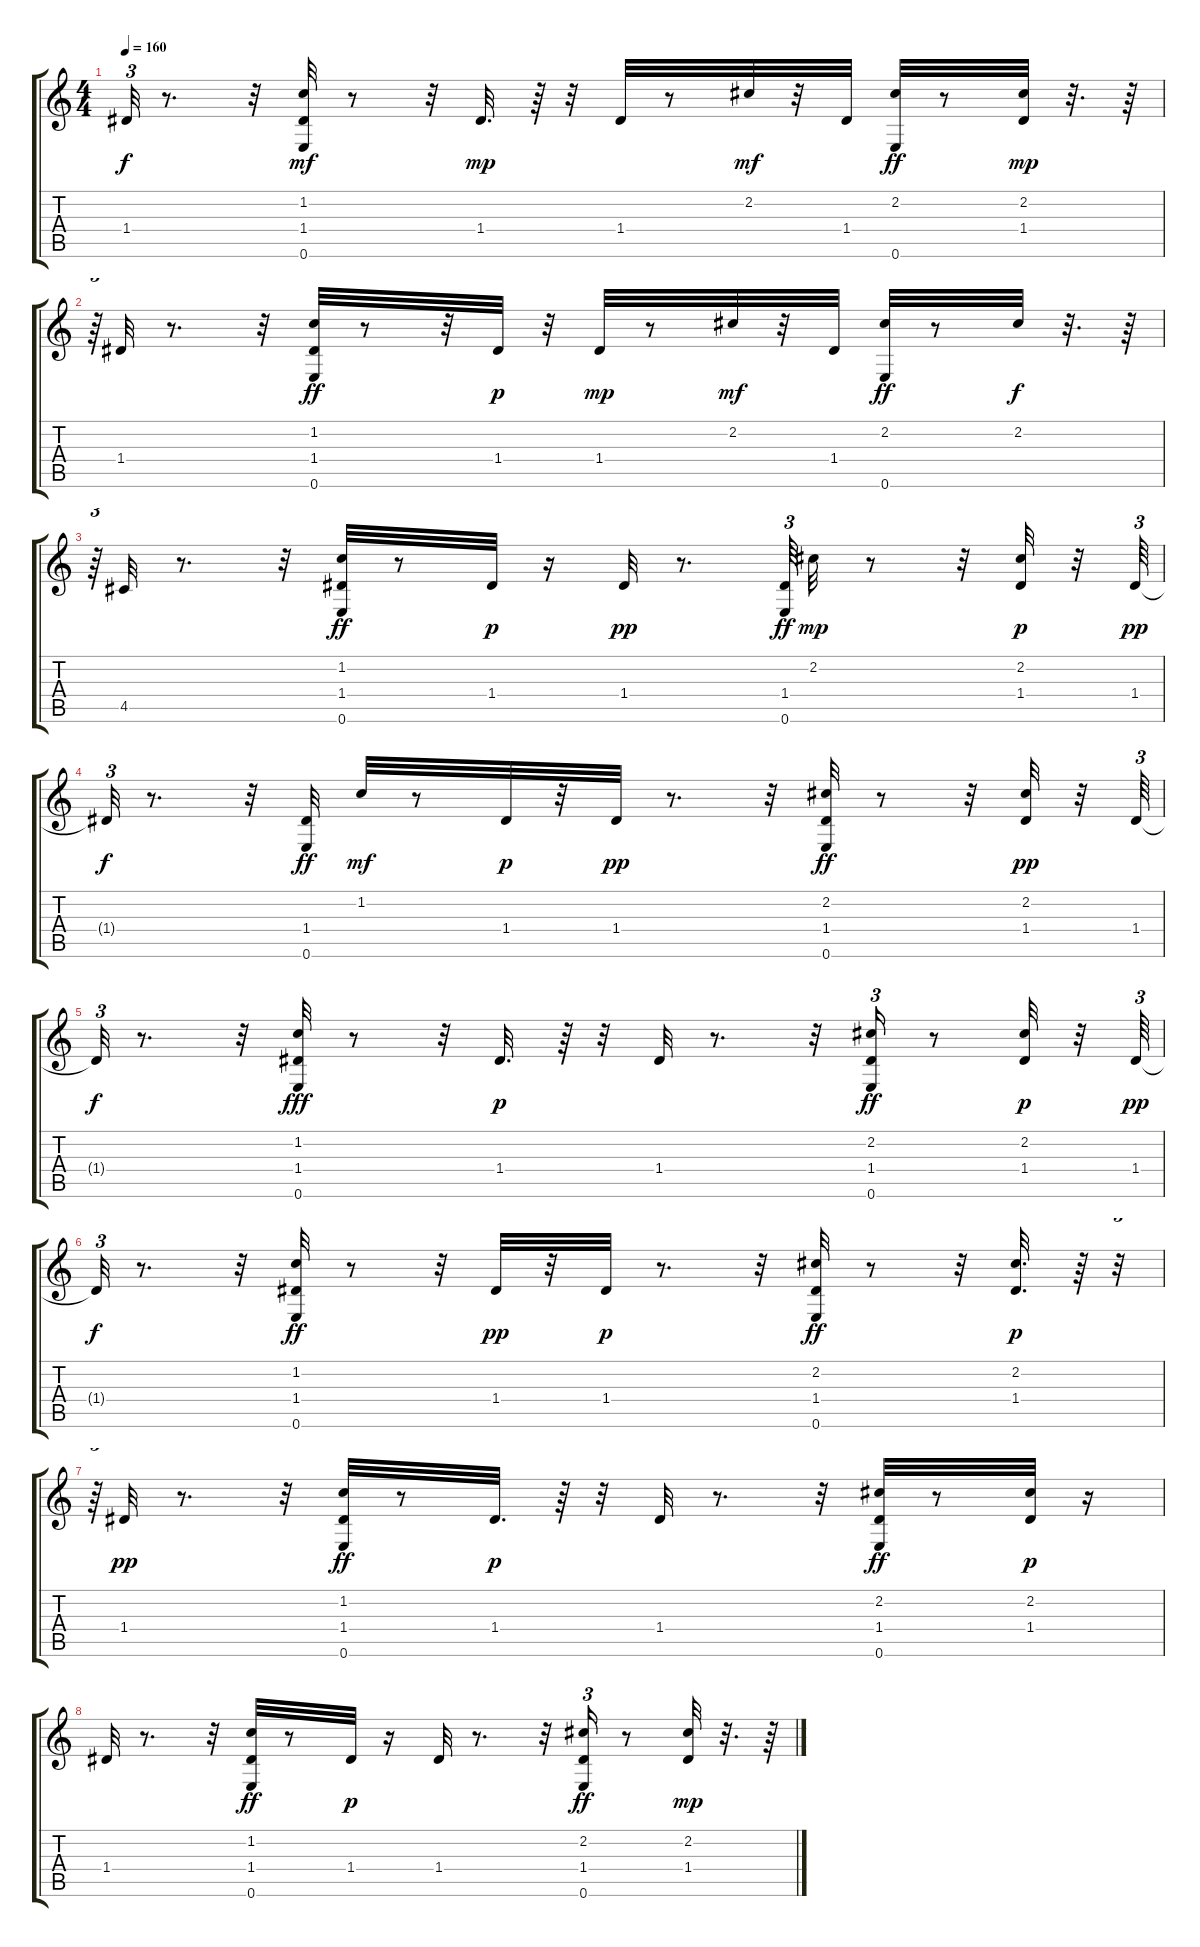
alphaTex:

\track "" {instrument acousticguitarsteel}
\staff {score tabs}
\tuning (E4 B3 G3 D3 A2 E2) {hide}
\ts (4 4)
\tempo 160
\clef g2
\ks c
1.4{t}.32{tu (3 2) dy f} r.8{d} r.32 (1.2 1.4 0.6).32{dy mf} r.8 r.32 1.4.32{d dy mp} r.64 r.32 1.4.32 r.8 2.2.32{dy mf} r.32 1.4.32 (2.2 0.6).32{dy ff} r.8 (2.2 1.4).32{dy mp} r.32{d} r.64 |
r.64{tu (3 2)} 1.4.32 r.8{d} r.32 (1.2 1.4 0.6).32{dy ff} r.8 r.32 1.4.32{dy p} r.32 1.4.32{dy mp} r.8 2.2.32{dy mf} r.32 1.4.32 (2.2 0.6).32{dy ff} r.8 2.2.32{dy f} r.32{d} r.64 |
r.64{tu (3 2)} 4.5.32 r.8{d} r.32 (1.2 1.4 0.6).32{dy ff} r.8 1.4.32{dy p} r.16 1.4.32{dy pp} r.8{d} (1.4 0.6).64{tu (3 2) dy ff} 2.2.32{dy mp} r.8 r.32 (2.2 1.4).32{dy p} r.32 1.4.64{tu (3 2) dy pp} |
1.4{t}.32{tu (3 2) dy f} r.8{d} r.32 (1.4 0.6).32{dy ff} 1.2.32{dy mf} r.8 1.4.32{dy p} r.32 1.4.32{dy pp} r.8{d} r.32 (2.2 1.4 0.6).32{dy ff} r.8 r.32 (2.2 1.4).32{dy pp} r.32 1.4.64{tu (3 2)} |
1.4{t}.32{tu (3 2) dy f} r.8{d} r.32 (1.2 1.4 0.6).32{dy fff} r.8 r.32 1.4.32{d dy p} r.64 r.32 1.4.32 r.8{d} r.32 (2.2 1.4 0.6).16{tu (3 2) dy ff} r.8 (2.2 1.4).32{dy p} r.32 1.4.64{tu (3 2) dy pp} |
1.4{t}.32{tu (3 2) dy f} r.8{d} r.32 (1.2 1.4 0.6).32{dy ff} r.8 r.32 1.4.32{dy pp} r.32 1.4.32{dy p} r.8{d} r.32 (2.2 1.4 0.6).32{dy ff} r.8 r.32 (2.2 1.4).32{d dy p} r.64 r.32{tu (3 2)} |
r.64{tu (3 2)} 1.4.32{dy pp} r.8{d} r.32 (1.2 1.4 0.6).32{dy ff} r.8 1.4.32{d dy p} r.64 r.32 1.4.32 r.8{d} r.32 (2.2 1.4 0.6).32{dy ff} r.8 (2.2 1.4).32{dy p} r.16 |
1.4.32 r.8{d} r.32 (1.2 1.4 0.6).32{dy ff} r.8 1.4.32{dy p} r.16 1.4.32 r.8{d} r.32 (2.2 1.4 0.6).16{tu (3 2) dy ff} r.8 (2.2 1.4).32{dy mp} r.32{d} r.64
